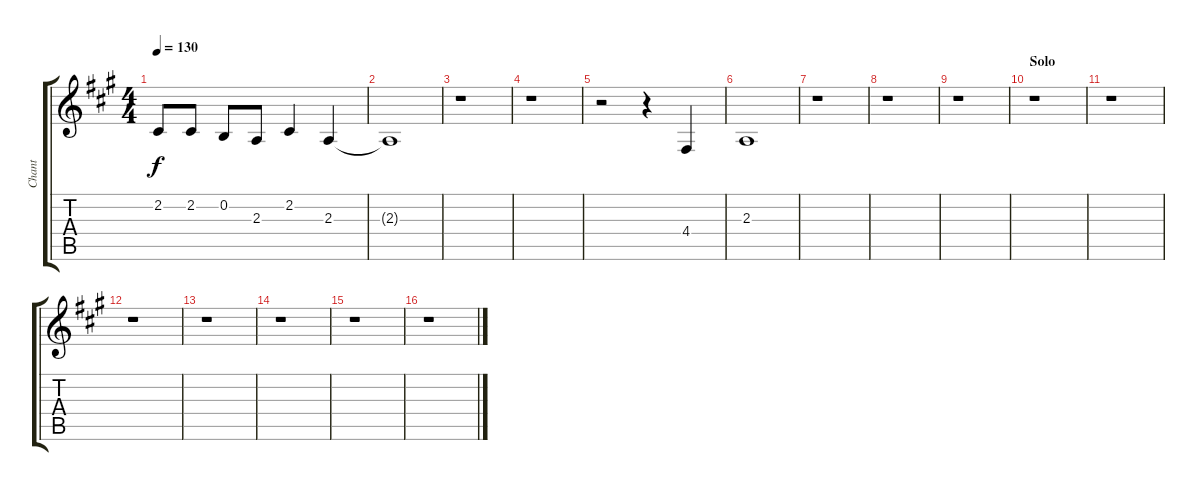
\track ("Chant" "Chant") {instrument acousticgrandpiano}
\staff {score tabs}
\tuning (E4 B3 G3 D3 A2 E2) {hide}
\ts (4 4)
\tempo 130
\clef g2
\ks a
2.2.8{dy f} 2.2.8 0.2.8 2.3.8 2.2.4 2.3.4 |
2.3{t}.1 |
r.1 |
r.1 |
r.2 r.4 4.4.4 |
2.3.1 |
r.1 |
r.1 |
r.1 |
\section ("" "Solo")
r.1 |
r.1 |
r.1 |
r.1 |
r.1 |
r.1 |
r.1
